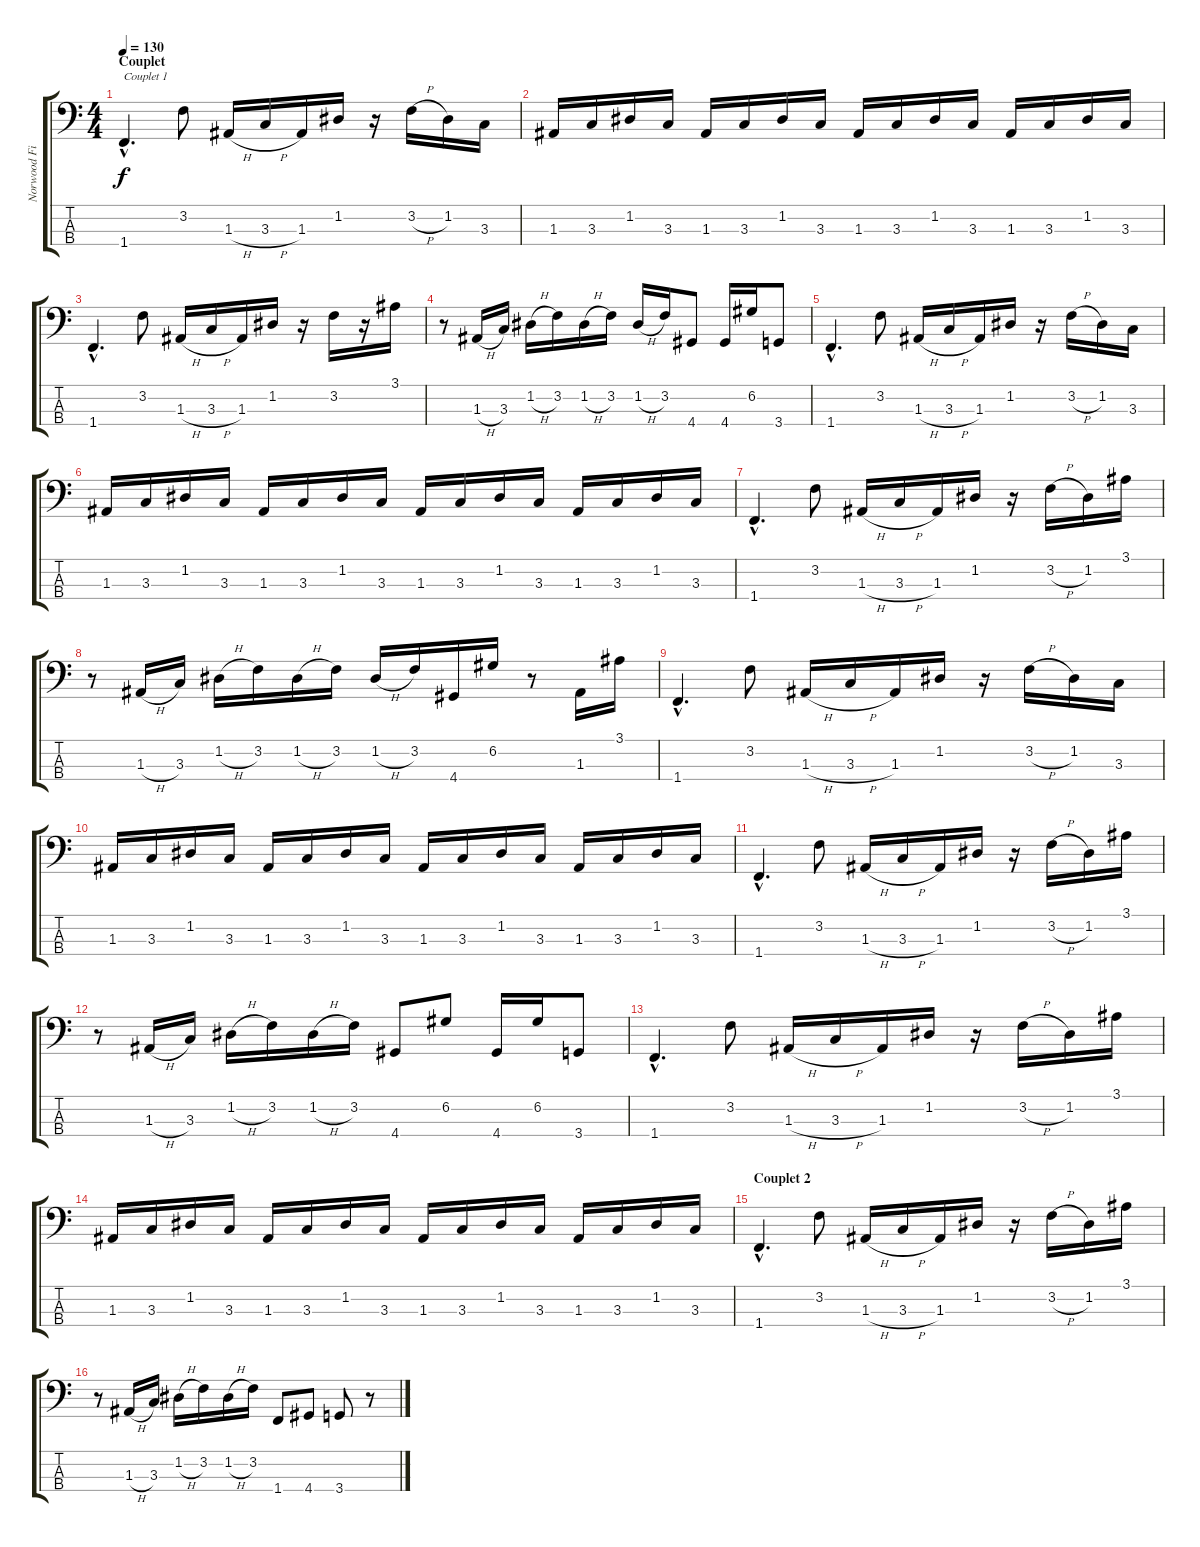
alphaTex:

\track ("Norwood Fisher" "Norwood Fi") {instrument slapbass1}
\staff {score tabs}
\tuning (G2 D2 A1 E1) {hide}
\ts (4 4)
\section ("" "Couplet")
\tempo 130
\clef f4
\ks c
1.4{hac}.4{d txt "Couplet 1" dy f instrument slapbass1} 3.2.8 1.3{h}.16 3.3{h}.16 1.3.16 1.2.16 r.16 3.2{h}.16 1.2.16 3.3.16 |
1.3.16 3.3.16 1.2.16 3.3.16 1.3.16 3.3.16 1.2.16 3.3.16 1.3.16 3.3.16 1.2.16 3.3.16 1.3.16 3.3.16 1.2.16 3.3.16 |
1.4{hac}.4{d} 3.2.8 1.3{h}.16 3.3{h}.16 1.3.16 1.2.16 r.16 3.2.16 r.16 3.1.16 |
r.8 1.3{h}.16 3.3.16 1.2{h}.16 3.2.16 1.2{h}.16 3.2.16 1.2{h}.16 3.2.16 4.4.8 4.4.16 6.2.16 3.4.8 |
1.4{hac}.4{d} 3.2.8 1.3{h}.16 3.3{h}.16 1.3.16 1.2.16 r.16 3.2{h}.16 1.2.16 3.3.16 |
1.3.16 3.3.16 1.2.16 3.3.16 1.3.16 3.3.16 1.2.16 3.3.16 1.3.16 3.3.16 1.2.16 3.3.16 1.3.16 3.3.16 1.2.16 3.3.16 |
1.4{hac}.4{d} 3.2.8 1.3{h}.16 3.3{h}.16 1.3.16 1.2.16 r.16 3.2{h}.16 1.2.16 3.1.16 |
r.8 1.3{h}.16 3.3.16 1.2{h}.16 3.2.16 1.2{h}.16 3.2.16 1.2{h}.16 3.2.16 4.4.16 6.2.16 r.8 1.3.16 3.1.16 |
1.4{hac}.4{d} 3.2.8 1.3{h}.16 3.3{h}.16 1.3.16 1.2.16 r.16 3.2{h}.16 1.2.16 3.3.16 |
1.3.16 3.3.16 1.2.16 3.3.16 1.3.16 3.3.16 1.2.16 3.3.16 1.3.16 3.3.16 1.2.16 3.3.16 1.3.16 3.3.16 1.2.16 3.3.16 |
1.4{hac}.4{d} 3.2.8 1.3{h}.16 3.3{h}.16 1.3.16 1.2.16 r.16 3.2{h}.16 1.2.16 3.1.16 |
r.8 1.3{h}.16 3.3.16 1.2{h}.16 3.2.16 1.2{h}.16 3.2.16 4.4.8 6.2.8 4.4.16 6.2.16 3.4.8 |
1.4{hac}.4{d} 3.2.8 1.3{h}.16 3.3{h}.16 1.3.16 1.2.16 r.16 3.2{h}.16 1.2.16 3.1.16 |
1.3.16 3.3.16 1.2.16 3.3.16 1.3.16 3.3.16 1.2.16 3.3.16 1.3.16 3.3.16 1.2.16 3.3.16 1.3.16 3.3.16 1.2.16 3.3.16 |
\section ("" "Couplet 2")
1.4{hac}.4{d} 3.2.8 1.3{h}.16 3.3{h}.16 1.3.16 1.2.16 r.16 3.2{h}.16 1.2.16 3.1.16 |
r.8 1.3{h}.16 3.3.16 1.2{h}.16 3.2.16 1.2{h}.16 3.2.16 1.4.8 4.4.8 3.4.8 r.8
